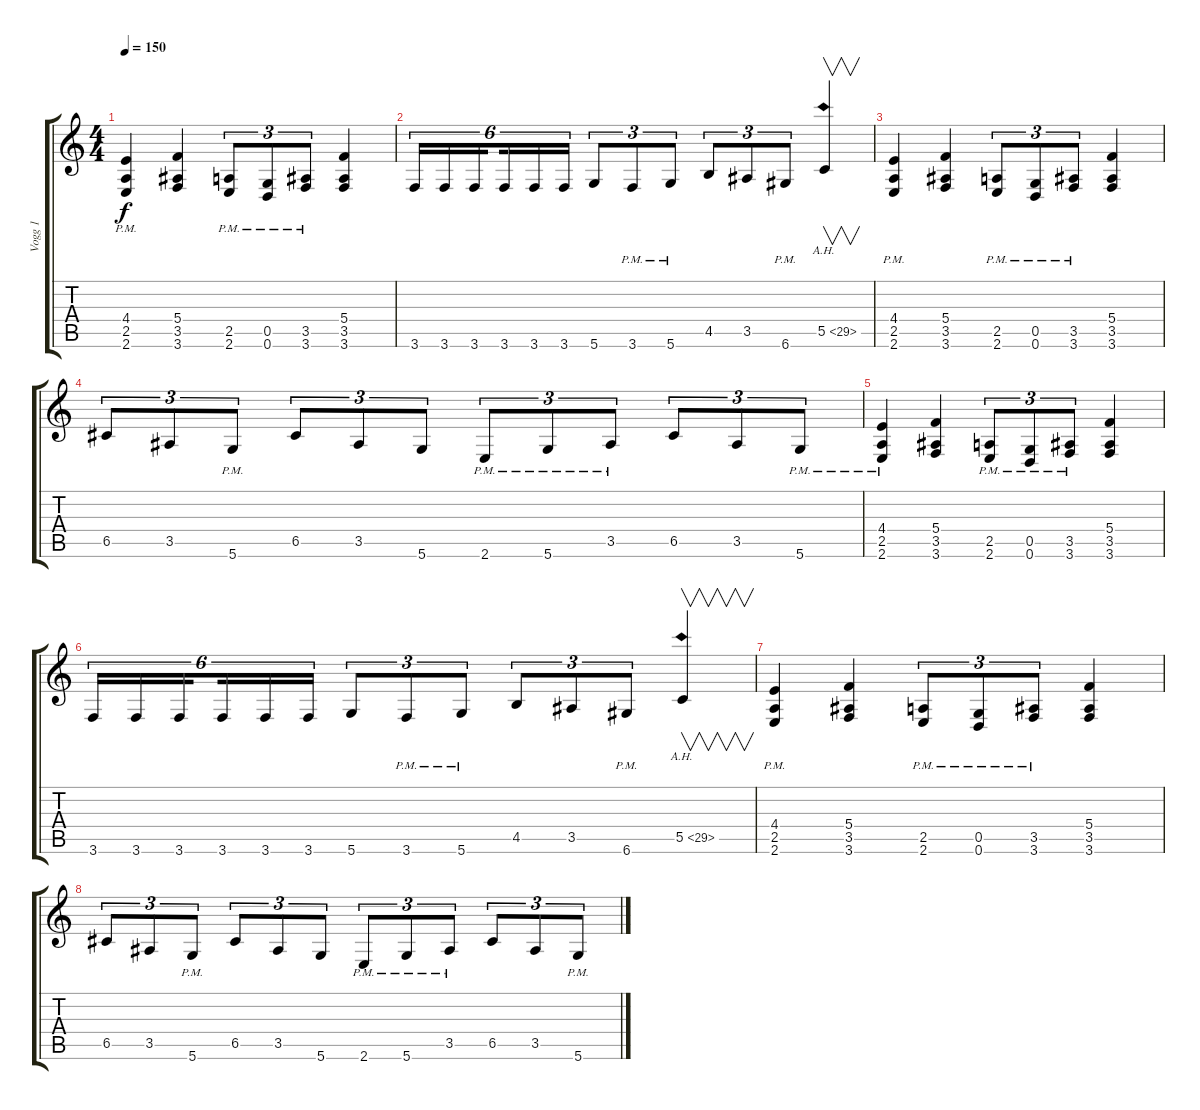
\track ("Vogg 1" "Vogg 1") {instrument distortionguitar}
\staff {score tabs}
\tuning (D4 A3 F3 C3 G2 D2) {hide}
\ts (4 4)
\tempo 150
\clef g2
\ks c
(4.4{pm} 2.5{pm} 2.6{pm}).4{dy f} (5.4 3.5 3.6).4 (2.5{pm} 2.6{pm}).8{tu (3 2)} (0.5{pm} 0.6{pm}).8{tu (3 2)} (3.5{pm} 3.6{pm}).8{tu (3 2)} (5.4 3.5 3.6).4 |
3.6.16{tu (6 4)} 3.6.16{tu (6 4)} 3.6.16{tu (6 4) beam splitsecondary} 3.6.16{tu (6 4)} 3.6.16{tu (6 4)} 3.6.16{tu (6 4)} 5.6.8{tu (3 2)} 3.6{pm}.8{tu (3 2)} 5.6{pm}.8{tu (3 2)} 4.5.8{tu (3 2)} 3.5.8{tu (3 2)} 6.6{pm}.8{tu (3 2)} 5.5{ah 24}.4{v} |
(4.4{pm} 2.5{pm} 2.6{pm}).4 (5.4 3.5 3.6).4 (2.5{pm} 2.6{pm}).8{tu (3 2)} (0.5{pm} 0.6{pm}).8{tu (3 2)} (3.5{pm} 3.6{pm}).8{tu (3 2)} (5.4 3.5 3.6).4 |
6.5.8{tu (3 2)} 3.5.8{tu (3 2)} 5.6{pm}.8{tu (3 2)} 6.5.8{tu (3 2)} 3.5.8{tu (3 2)} 5.6.8{tu (3 2)} 2.6{pm}.8{tu (3 2)} 5.6{pm}.8{tu (3 2)} 3.5{pm}.8{tu (3 2)} 6.5.8{tu (3 2)} 3.5.8{tu (3 2)} 5.6{pm}.8{tu (3 2)} |
(4.4{pm} 2.5{pm} 2.6{pm}).4 (5.4 3.5 3.6).4 (2.5{pm} 2.6{pm}).8{tu (3 2)} (0.5{pm} 0.6{pm}).8{tu (3 2)} (3.5{pm} 3.6{pm}).8{tu (3 2)} (5.4 3.5 3.6).4 |
3.6.16{tu (6 4)} 3.6.16{tu (6 4)} 3.6.16{tu (6 4) beam splitsecondary} 3.6.16{tu (6 4)} 3.6.16{tu (6 4)} 3.6.16{tu (6 4)} 5.6.8{tu (3 2)} 3.6{pm}.8{tu (3 2)} 5.6{pm}.8{tu (3 2)} 4.5.8{tu (3 2)} 3.5.8{tu (3 2)} 6.6{pm}.8{tu (3 2)} 5.5{ah 24}.4{v} |
(4.4{pm} 2.5{pm} 2.6{pm}).4 (5.4 3.5 3.6).4 (2.5{pm} 2.6{pm}).8{tu (3 2)} (0.5{pm} 0.6{pm}).8{tu (3 2)} (3.5{pm} 3.6{pm}).8{tu (3 2)} (5.4 3.5 3.6).4 |
6.5.8{tu (3 2)} 3.5.8{tu (3 2)} 5.6{pm}.8{tu (3 2)} 6.5.8{tu (3 2)} 3.5.8{tu (3 2)} 5.6.8{tu (3 2)} 2.6{pm}.8{tu (3 2)} 5.6{pm}.8{tu (3 2)} 3.5{pm}.8{tu (3 2)} 6.5.8{tu (3 2)} 3.5.8{tu (3 2)} 5.6{pm}.8{tu (3 2)}
